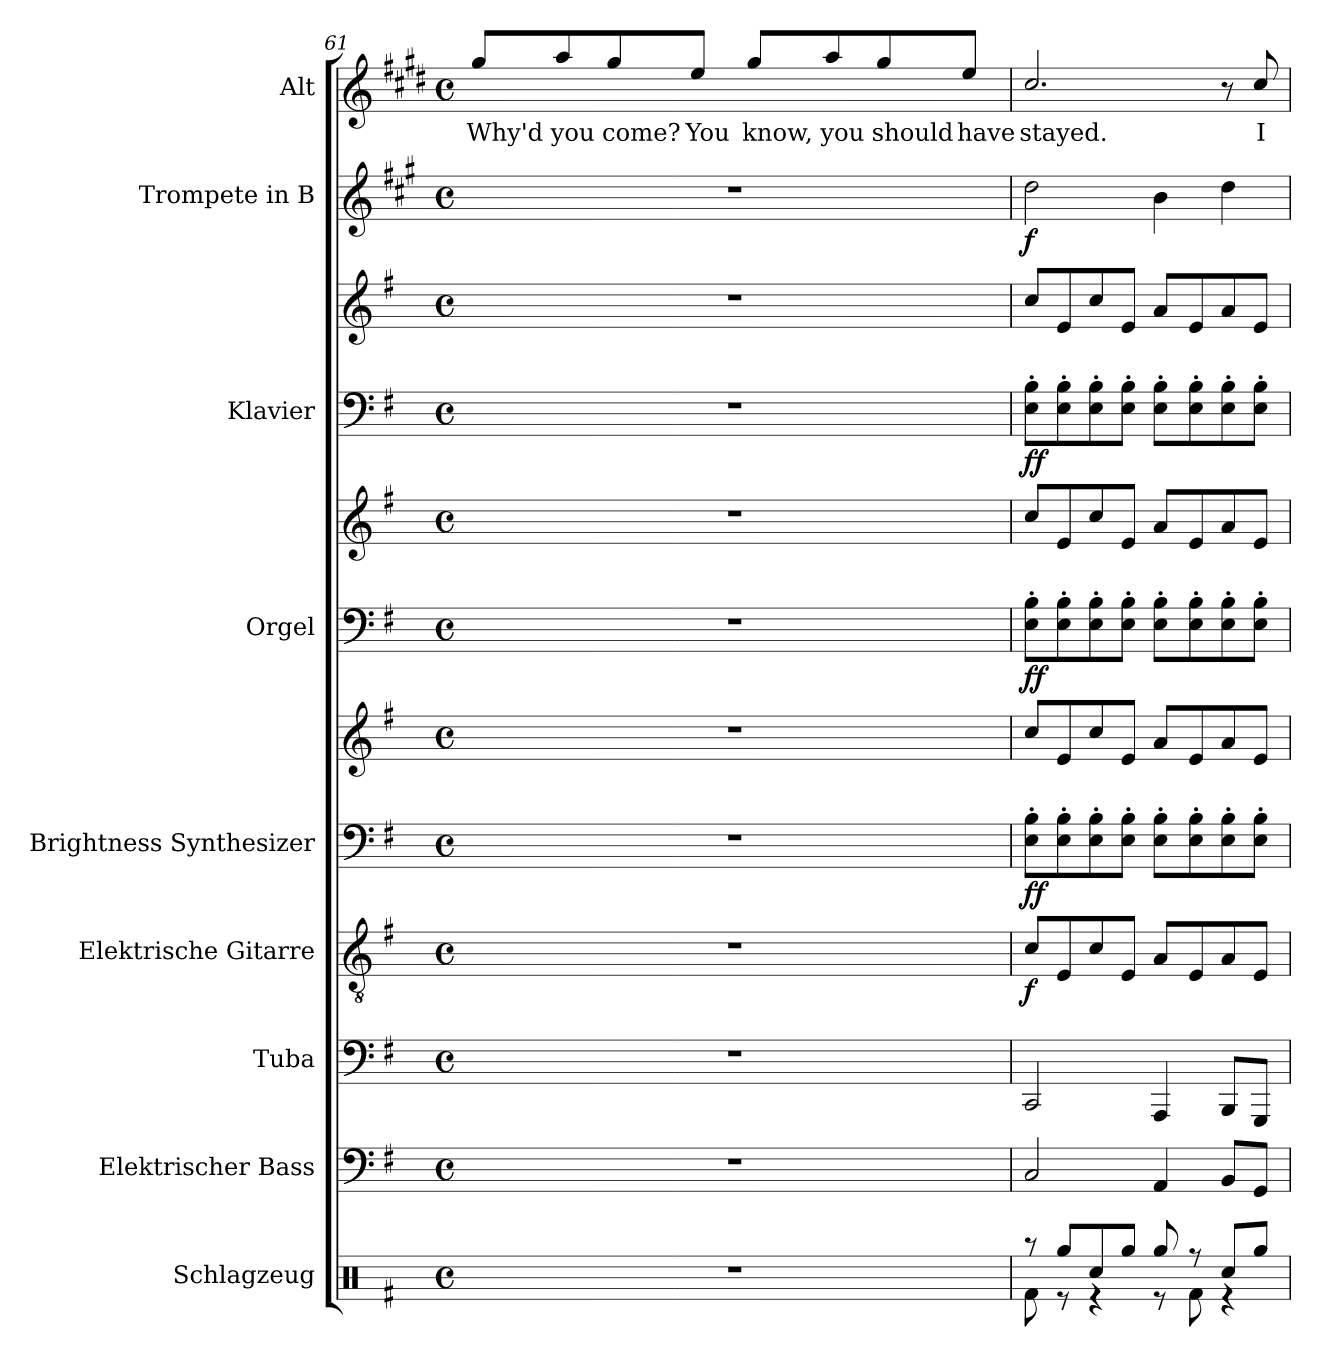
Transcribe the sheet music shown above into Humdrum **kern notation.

**kern	**kern	**kern	**kern	**dynam	**kern	**kern	**dynam	**kern	**kern	**dynam	**kern	**kern	**dynam	**kern	**dynam	**kern	**text
*part9	*part8	*part7	*part6	*part6	*part5	*part5	*part5	*part4	*part4	*part4	*part3	*part3	*part3	*part2	*part2	*part1	*part1
*staff12	*staff11	*staff10	*staff9	*staff9	*staff8	*staff7	*staff7/8	*staff6	*staff5	*staff5/6	*staff4	*staff3	*staff3/4	*staff2	*staff2	*staff1	*staff1
*I"Schlagzeug	*I"Elektrischer Bass	*I"Tuba	*I"Elektrische Gitarre	*	*I"Brightness Synthesizer	*	*	*I"Orgel	*	*	*I"Klavier	*	*	*I"Trompete in B	*	*I"Alt	*
*I'Schlgz.	*I'E. B.	*I'Tba.	*I'E-Git.	*	*I'Synth.	*	*	*I'Org.	*	*	*I'Klav.	*	*	*	*	*I'A.	*
*clefX	*clefF4	*clefF4	*clefGv2	*	*clefF4	*clefG2	*	*clefF4	*clefG2	*	*clefF4	*clefG2	*	*clefG2	*	*clefG2	*
*	*ITrd7c12	*	*	*	*	*	*	*	*	*	*	*	*	*ITrd1c2	*	*ITrd5c9	*
*k[f#]	*k[f#]	*k[f#]	*k[f#]	*	*k[f#]	*k[f#]	*	*k[f#]	*k[f#]	*	*k[f#]	*k[f#]	*	*k[f#]	*	*k[f#]	*
*M4/4	*M4/4	*M4/4	*M4/4	*	*M4/4	*M4/4	*	*M4/4	*M4/4	*	*M4/4	*M4/4	*	*M4/4	*	*M4/4	*
*met(c)	*met(c)	*met(c)	*met(c)	*	*met(c)	*met(c)	*	*met(c)	*met(c)	*	*met(c)	*met(c)	*	*met(c)	*	*met(c)	*
=61	=61	=61	=61	=61	=61	=61	=61	=61	=61	=61	=61	=61	=61	=61	=61	=61	=61
!	!	!	!	!	!	!	!	!	!	!	!	!	!	!	!	!	!LO:LY:b
1r	1r	1r	1r	.	1r	1r	.	1r	1r	.	1r	1r	.	1r	.	8b/L	Why'd
!	!	!	!	!	!	!	!	!	!	!	!	!	!	!	!	!	!LO:LY:b
.	.	.	.	.	.	.	.	.	.	.	.	.	.	.	.	8cc/	you
!	!	!	!	!	!	!	!	!	!	!	!	!	!	!	!	!	!LO:LY:b
.	.	.	.	.	.	.	.	.	.	.	.	.	.	.	.	8b/	come?
!	!	!	!	!	!	!	!	!	!	!	!	!	!	!	!	!	!LO:LY:b
.	.	.	.	.	.	.	.	.	.	.	.	.	.	.	.	8g/J	You
!	!	!	!	!	!	!	!	!	!	!	!	!	!	!	!	!	!LO:LY:b
.	.	.	.	.	.	.	.	.	.	.	.	.	.	.	.	8b/L	know,
!	!	!	!	!	!	!	!	!	!	!	!	!	!	!	!	!	!LO:LY:b
.	.	.	.	.	.	.	.	.	.	.	.	.	.	.	.	8cc/	you
!	!	!	!	!	!	!	!	!	!	!	!	!	!	!	!	!	!LO:LY:b
.	.	.	.	.	.	.	.	.	.	.	.	.	.	.	.	8b/	should
!	!	!	!	!	!	!	!	!	!	!	!	!	!	!	!	!	!LO:LY:b
.	.	.	.	.	.	.	.	.	.	.	.	.	.	.	.	8g/J	have
!!LO:PB:g=z
=62	=62	=62	=62	=62	=62	=62	=62	=62	=62	=62	=62	=62	=62	=62	=62	=62	=62
*^	*	*	*	*	*	*	*	*	*	*	*	*	*	*	*	*	*
!	!	!	!	!	!LO:DY:b	!	!	!LO:DY:b=2	!	!	!	!	!	!	!	!	!	!LO:LY:b
!	!	!	!	!	!	!	!	!LO:DY:n=1:b	!	!	!LO:DY:b=2	!	!	!	!	!	!	!
!	!	!	!	!	!	!	!	!	!	!	!LO:DY:n=1:b	!	!	!LO:DY:b=2	!	!	!	!
!	!	!	!	!	!	!	!	!	!	!	!	!	!	!LO:DY:n=1:b	!	!LO:DY:b	!	!
8r	8Rf\	2CC/	2CC/	8c/L	f	8E\' 8B\'L	8cc/L	f f	8E\' 8B\'L	8cc/L	f f	8E\' 8B\'L	8cc/L	f f	2cc\	f	2.e/	stayed.
8Rgg/L	8r	.	.	8E/	.	8E\' 8B\'	8e/	.	8E\' 8B\'	8e/	.	8E\' 8B\'	8e/	.	.	.	.	.
8Rcc/	4r	.	.	8c/	.	8E\' 8B\'	8cc/	.	8E\' 8B\'	8cc/	.	8E\' 8B\'	8cc/	.	.	.	.	.
8Rgg/J	.	.	.	8E/J	.	8E\' 8B\'J	8e/J	.	8E\' 8B\'J	8e/J	.	8E\' 8B\'J	8e/J	.	.	.	.	.
8Rgg/	8r	4AAA/	4AAA/	8A/L	.	8E\' 8B\'L	8a/L	.	8E\' 8B\'L	8a/L	.	8E\' 8B\'L	8a/L	.	4a\	.	.	.
8r	8Rf\	.	.	8E/	.	8E\' 8B\'	8e/	.	8E\' 8B\'	8e/	.	8E\' 8B\'	8e/	.	.	.	.	.
8Rcc/L	4r	8BBB/L	8BBB/L	8A/	.	8E\' 8B\'	8a/	.	8E\' 8B\'	8a/	.	8E\' 8B\'	8a/	.	4cc\	.	8r	.
!	!	!	!	!	!	!	!	!	!	!	!	!	!	!	!	!	!	!LO:LY:b
8Rgg/J	.	8GGG/J	8GGG/J	8E/J	.	8E\' 8B\'J	8e/J	.	8E\' 8B\'J	8e/J	.	8E\' 8B\'J	8e/J	.	.	.	8e/	I
*v	*v	*	*	*	*	*	*	*	*	*	*	*	*	*	*	*	*	*
=	=	=	=	=	=	=	=	=	=	=	=	=	=	=	=	=	=
*-	*-	*-	*-	*-	*-	*-	*-	*-	*-	*-	*-	*-	*-	*-	*-	*-	*-
